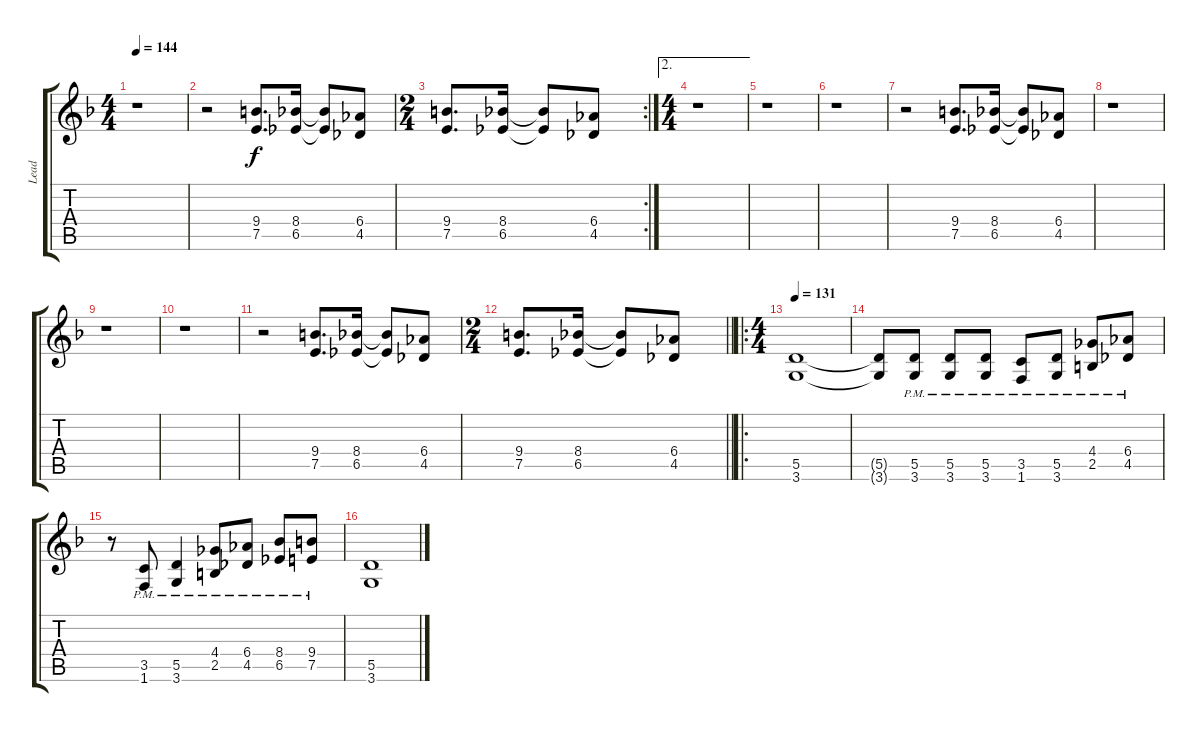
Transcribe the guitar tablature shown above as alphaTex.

\track ("Lead" "Lead") {instrument distortionguitar}
\staff {score tabs}
\tuning (E4 B3 G3 D3 A2 E2) {hide}
\ts (4 4)
\tempo 144
\clef g2
\ks f
r.1{dy f} |
r.2 (9.4 7.5).8{d} (8.4 6.5).16 (8.4{t} 6.5{t}).8 (6.4 4.5).8 |
\rc 2
\ts (2 4)
(9.4 7.5).8{d} (8.4 6.5).16 (8.4{t} 6.5{t}).8 (6.4 4.5).8 |
\ae 2
\ts (4 4)
r.1 |
r.1 |
r.1 |
r.2 (9.4 7.5).8{d} (8.4 6.5).16 (8.4{t} 6.5{t}).8 (6.4 4.5).8 |
r.1 |
r.1 |
r.1 |
r.2 (9.4 7.5).8{d} (8.4 6.5).16 (8.4{t} 6.5{t}).8 (6.4 4.5).8 |
\ts (2 4)
\barLineRight lightlight
(9.4 7.5).8{d} (8.4 6.5).16 (8.4{t} 6.5{t}).8 (6.4 4.5).8 |
\ro
\ts (4 4)
\tempo 131
(5.5 3.6).1 |
(5.5{t} 3.6{t}).8 (5.5{pm} 3.6{pm}).8 (5.5{pm} 3.6{pm}).8 (5.5{pm} 3.6{pm}).8 (3.5{pm} 1.6{pm}).8 (5.5{pm} 3.6{pm}).8 (4.4{pm} 2.5{pm}).8 (6.4{pm} 4.5{pm}).8 |
r.8 (3.5{pm} 1.6{pm}).8 (5.5{pm} 3.6{pm}).4 (4.4{pm} 2.5{pm}).8 (6.4{pm} 4.5{pm}).8 (8.4{pm} 6.5{pm}).8 (9.4{pm} 7.5{pm}).8 |
(5.5 3.6).1
